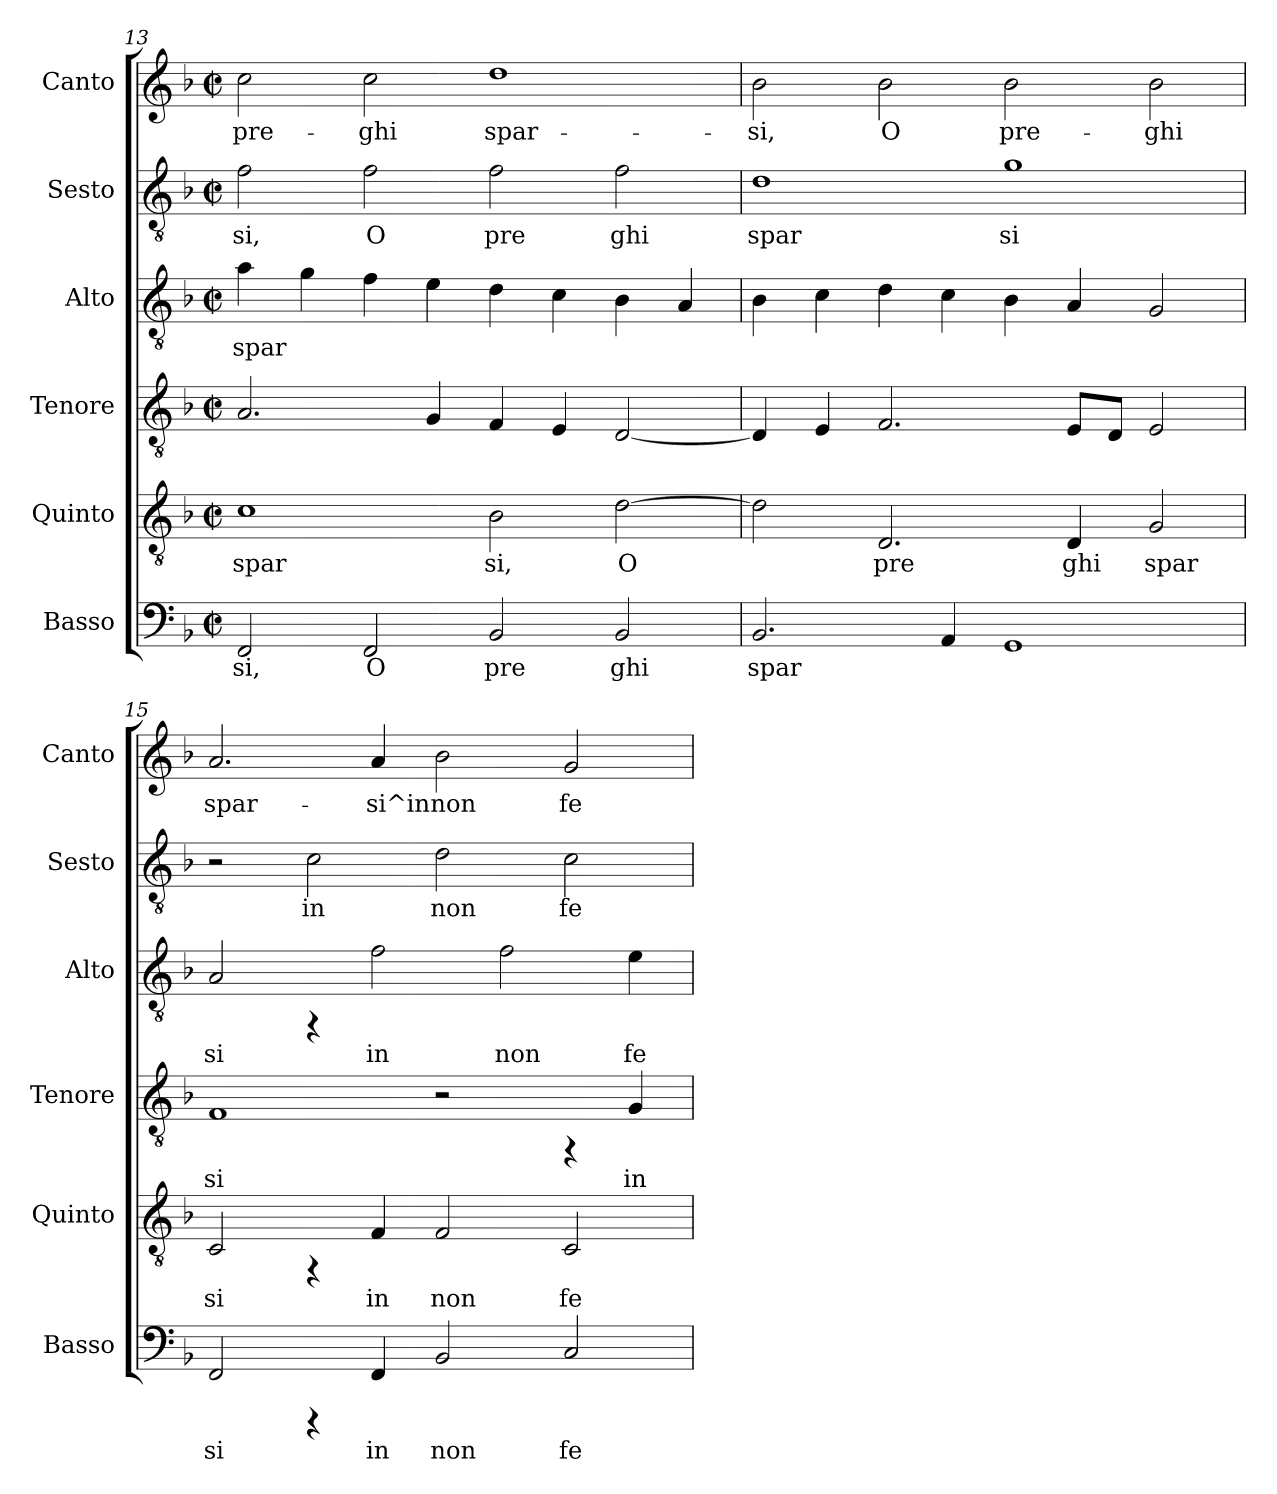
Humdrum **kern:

**kern	**text	**kern	**text	**kern	**text	**kern	**text	**kern	**text	**kern	**text
*part6	*part6	*part5	*part5	*part4	*part4	*part3	*part3	*part2	*part2	*part1	*part1
*staff6	*staff6	*staff5	*staff5	*staff4	*staff4	*staff3	*staff3	*staff2	*staff2	*staff1	*staff1
*I"Basso	*	*I"Quinto	*	*I"Tenore	*	*I"Alto	*	*I"Sesto	*	*I"Canto	*
*I'Basso	*	*I'Quinto	*	*I'Tenore	*	*I'Alto	*	*I'Sesto	*	*I'Canto	*
*clefF4	*	*clefGv2	*	*clefGv2	*	*clefGv2	*	*clefGv2	*	*clefG2	*
*k[b-]	*	*k[b-]	*	*k[b-]	*	*k[b-]	*	*k[b-]	*	*k[b-]	*
*F:	*	*F:	*	*F:	*	*F:	*	*F:	*	*F:	*
*M2/2	*	*M2/2	*	*M2/2	*	*M2/2	*	*M2/2	*	*M2/2	*
*met(c|)	*	*met(c|)	*	*met(c|)	*	*met(c|)	*	*met(c|)	*	*met(c|)	*
=13	=13	=13	=13	=13	=13	=13	=13	=13	=13	=13	=13
!	!LO:LY:b:cj	!	!LO:LY:b:cj	!	!LO:LY:b:cj	!	!LO:LY:b:cj	!	!LO:LY:b:cj	!	!LO:LY:b:cj
2FF/	si,	1c	spar	2.A/	.	4a\	spar	2f\	si,	2cc>\	pre-
!	!	!	!	!	!	!	!LO:LY:b:cj	!	!	!	!
.	.	.	.	.	.	4g\	.	.	.	.	.
!	!LO:LY:b:cj	!	!	!	!	!	!LO:LY:b:cj	!	!LO:LY:b:cj	!	!LO:LY:b:cj
2FF/	O	.	.	.	.	4f\	.	2f\	O	2cc\	-ghi
!	!	!	!	!	!LO:LY:b:cj	!	!LO:LY:b:cj	!	!	!	!
.	.	.	.	4G/	.	4e\	.	.	.	.	.
!	!LO:LY:b:cj	!	!LO:LY:b:cj	!	!LO:LY:b:cj	!	!LO:LY:b:cj	!	!LO:LY:b:cj	!	!LO:LY:b:cj
2BB-/	pre	2B-\	si,	4F/	.	4d\	.	2f\	pre	1dd	spar-
!	!	!	!	!	!LO:LY:b:cj	!	!LO:LY:b:cj	!	!	!	!
.	.	.	.	4E/	.	4c\	.	.	.	.	.
!	!LO:LY:b:cj	!	!LO:LY:b:cj	!	!LO:LY:b:cj	!	!LO:LY:b:cj	!	!LO:LY:b:cj	!	!
2BB-/	ghi	[>2d\	O	[<2D/	.	4B-\	.	2f\	ghi	.	.
!	!	!	!	!	!	!	!LO:LY:b:cj	!	!	!	!
.	.	.	.	.	.	4A/	.	.	.	.	.
=14	=14	=14	=14	=14	=14	=14	=14	=14	=14	=14	=14
!	!LO:LY:b:cj	!	!LO:LY:b:cj	!	!LO:LY:b:cj	!	!LO:LY:b:cj	!	!LO:LY:b:cj	!	!LO:LY:b:cj
2.BB-/	spar	2d\]	.	4D/]	.	4B-\	.	1d	spar	2b-\	-si,
!	!	!	!	!	!LO:LY:b:cj	!	!LO:LY:b:cj	!	!	!	!
.	.	.	.	4E/	.	4c\	.	.	.	.	.
!	!	!	!LO:LY:b:cj	!	!LO:LY:b:cj	!	!LO:LY:b:cj	!	!	!	!LO:LY:b:cj
.	.	2.D/	pre	2.F/	.	4d\	.	.	.	2b-\	O
!	!LO:LY:b:cj	!	!	!	!	!	!LO:LY:b:cj	!	!	!	!
4AA/	.	.	.	.	.	4c\	.	.	.	.	.
!	!LO:LY:b:cj	!	!	!	!	!	!LO:LY:b:cj	!	!LO:LY:b:cj	!	!LO:LY:b:cj
1GG	.	.	.	.	.	4B-\	.	1g	si	2b-\	pre-
!	!	!	!LO:LY:b:cj	!	!LO:LY:b:cj	!	!LO:LY:b:cj	!	!	!	!
.	.	4D/	ghi	8E/L	.	4A/	.	.	.	.	.
!	!	!	!	!	!LO:LY:b:cj	!	!	!	!	!	!
.	.	.	.	8D/J	.	.	.	.	.	.	.
!	!	!	!LO:LY:b:cj	!	!LO:LY:b:cj	!	!LO:LY:b:cj	!	!	!	!LO:LY:b:cj
.	.	2G/	spar	2E/	.	2G/	.	.	.	2b-\	-ghi
=15	=15	=15	=15	=15	=15	=15	=15	=15	=15	=15	=15
!	!LO:LY:b:cj	!	!LO:LY:b:cj	!	!LO:LY:b:cj	!	!LO:LY:b:cj	!	!	!	!LO:LY:b:cj
2FF/	si	2C/	si	1F	si	2A/	si	2r	.	2.a/	spar-
!	!	!	!	!	!	!	!	!	!LO:LY:b:cj	!	!
4rCCC	.	4rFF	.	.	.	4rFF	.	2c\	in	.	.
!	!LO:LY:b:cj	!	!LO:LY:b:cj	!	!	!	!LO:LY:b:cj	!	!	!	!LO:LY:b:cj
4FF/	in	4F/	in	.	.	2f\	in	.	.	4a/	-si^in
!	!LO:LY:b:cj	!	!LO:LY:b:cj	!	!	!	!	!	!LO:LY:b:cj	!	!LO:LY:b:cj
2BB-/	non	2F/	non	2r	.	.	.	2d\	non	2b-\	non
!	!	!	!	!	!	!	!LO:LY:b:cj	!	!	!	!
.	.	.	.	.	.	2f\	non	.	.	.	.
!	!LO:LY:b:cj	!	!LO:LY:b:cj	!	!	!	!	!	!LO:LY:b:cj	!	!LO:LY:b:cj
2C/	fe	2C/	fe	4rFF	.	.	.	2c\	fe	2g/	fe-
!	!	!	!	!	!LO:LY:b:cj	!	!LO:LY:b:cj	!	!	!	!
.	.	.	.	4G/	in	4e\	fe	.	.	.	.
=	=	=	=	=	=	=	=	=	=	=	=
*-	*-	*-	*-	*-	*-	*-	*-	*-	*-	*-	*-
